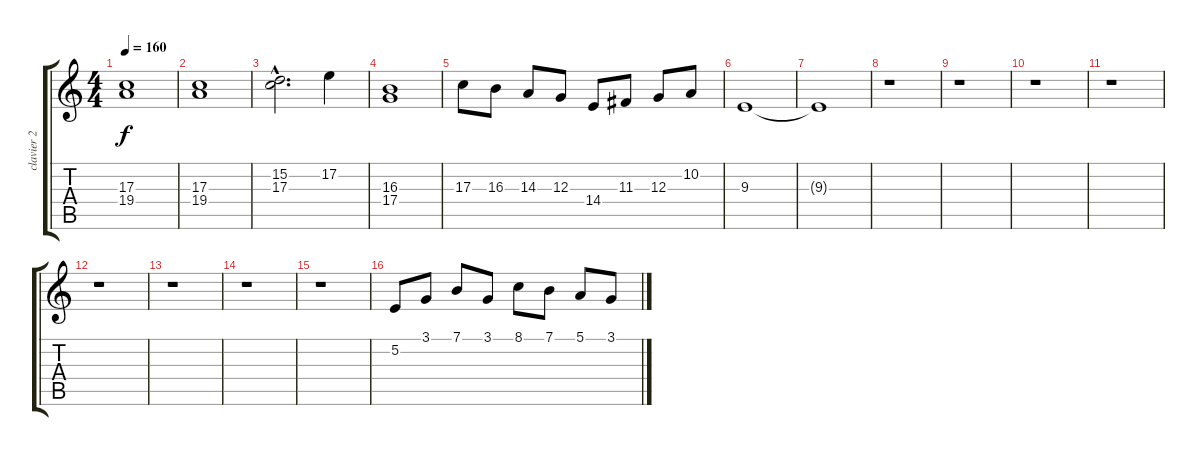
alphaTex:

\track ("clavier 2" "clavier 2") {instrument stringensemble1}
\staff {score tabs}
\tuning (E4 B3 G3 D3 A2 E2) {hide}
\ts (4 4)
\tempo 160
\clef g2
\ks c
(17.3 19.4).1{dy f} |
(17.3 19.4).1 |
(15.2{hac} 17.3{hac}).2{d} 17.2.4 |
(16.3 17.4).1 |
17.3.8 16.3.8 14.3.8 12.3.8 14.4.8 11.3.8 12.3.8 10.2.8 |
9.3.1 |
9.3{t}.1 |
r.1 |
r.1 |
r.1 |
r.1 |
r.1 |
r.1 |
r.1 |
r.1 |
5.2.8 3.1.8 7.1.8 3.1.8 8.1.8 7.1.8 5.1.8 3.1.8
